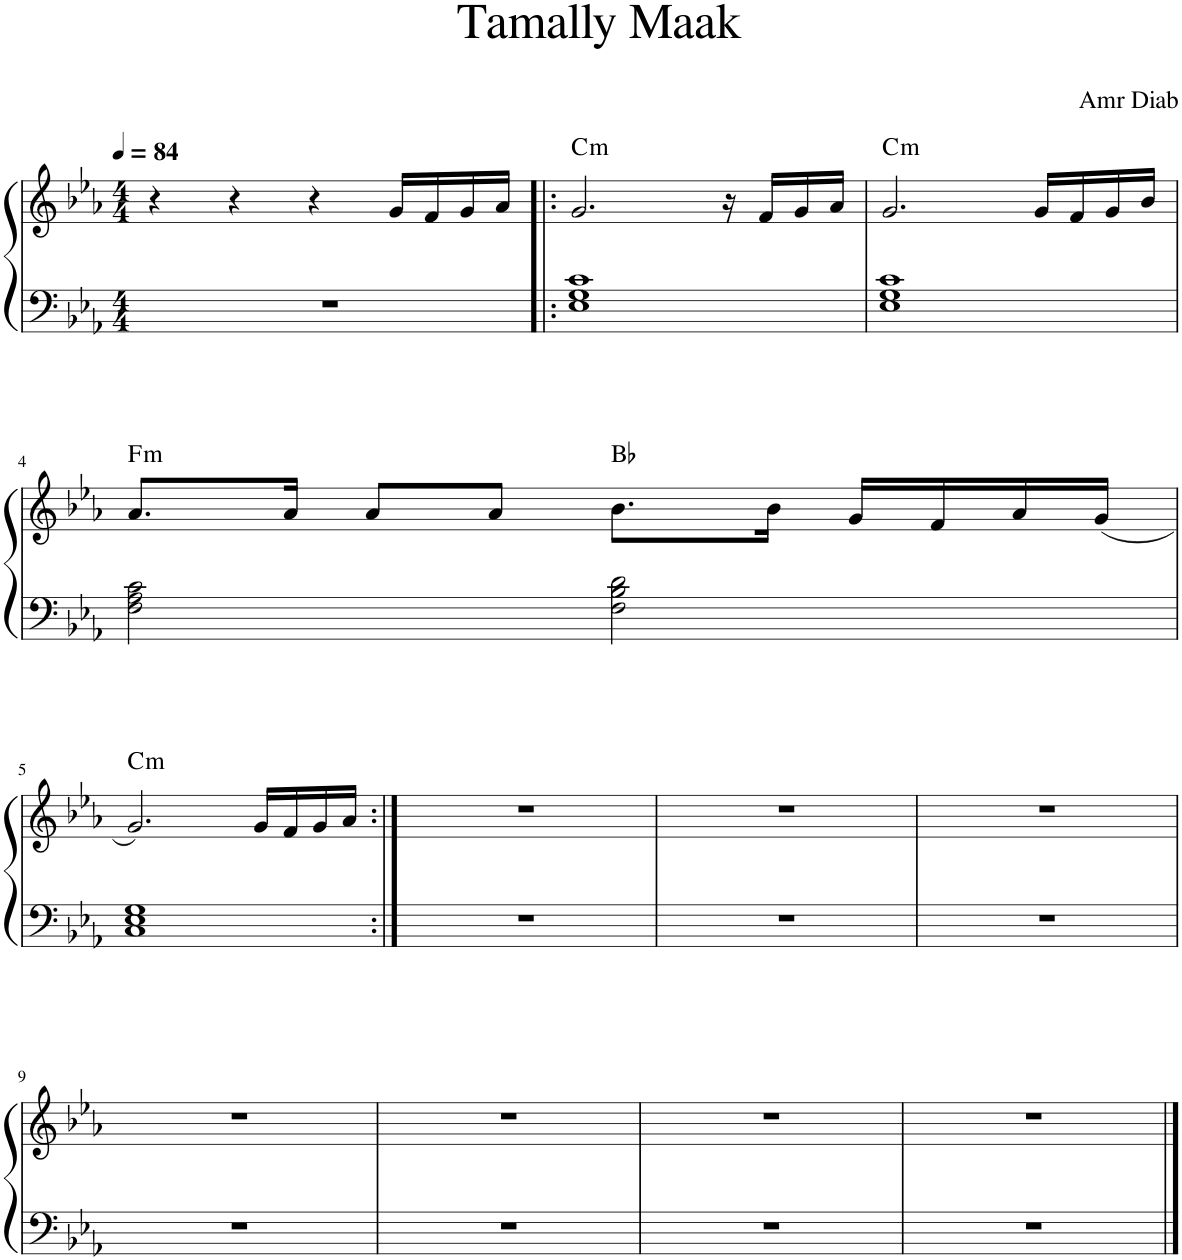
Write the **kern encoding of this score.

**kern	**kern	**harte
*part1	*part1	*part1
*staff2	*staff1	*
*I"Piano	*	*
*I'Pno.	*	*
*clefF4	*clefG2	*
*k[b-e-a-]	*k[b-e-a-]	*
*M4/4	*M4/4	*
*MM84	*MM84	*
=1	=1	=1
1r	4r	.
.	4r	.
.	4r	.
.	16g/LL	.
.	16f/	.
.	16g/	.
.	16a-/JJ	.
=2!|:	=2!|:	=2!|:
!	!	!LO:H:kt=m
1E- 1G 1c	2.g/	C:min
.	16r	.
.	16f/LL	.
.	16g/	.
.	16a-/JJ	.
=3	=3	=3
!	!	!LO:H:kt=m
1E- 1G 1c	2.g/	C:min
.	16g/LL	.
.	16f/	.
.	16g/	.
.	16b-/JJ	.
!!LO:LB:g=z
=4	=4	=4
!	!	!LO:H:kt=m
2F\ 2A-\ 2c\	8.a-/L	F:min
.	16a-/Jk	.
.	8a-/L	.
.	8a-/J	.
2F\ 2B-\ 2d\	8.b-\L	Bb:maj
.	16b-\Jk	.
.	16g/LL	.
.	16f/	.
.	16a-/	.
.	(16g/JJ	.
!!LO:LB:g=z
=5	=5	=5
!	!	!LO:H:kt=m
1C 1E- 1G	2.g/)	C:min
.	16g/LL	.
.	16f/	.
.	16g/	.
.	16a-/JJ	.
=6:|!	=6:|!	=6:|!
1r	1r	.
=7	=7	=7
1r	1r	.
=8	=8	=8
1r	1r	.
!!LO:LB:g=z
=9	=9	=9
1r	1r	.
=10	=10	=10
1r	1r	.
=11	=11	=11
1r	1r	.
=12	=12	=12
1r	1r	.
==	==	==
*-	*-	*-
